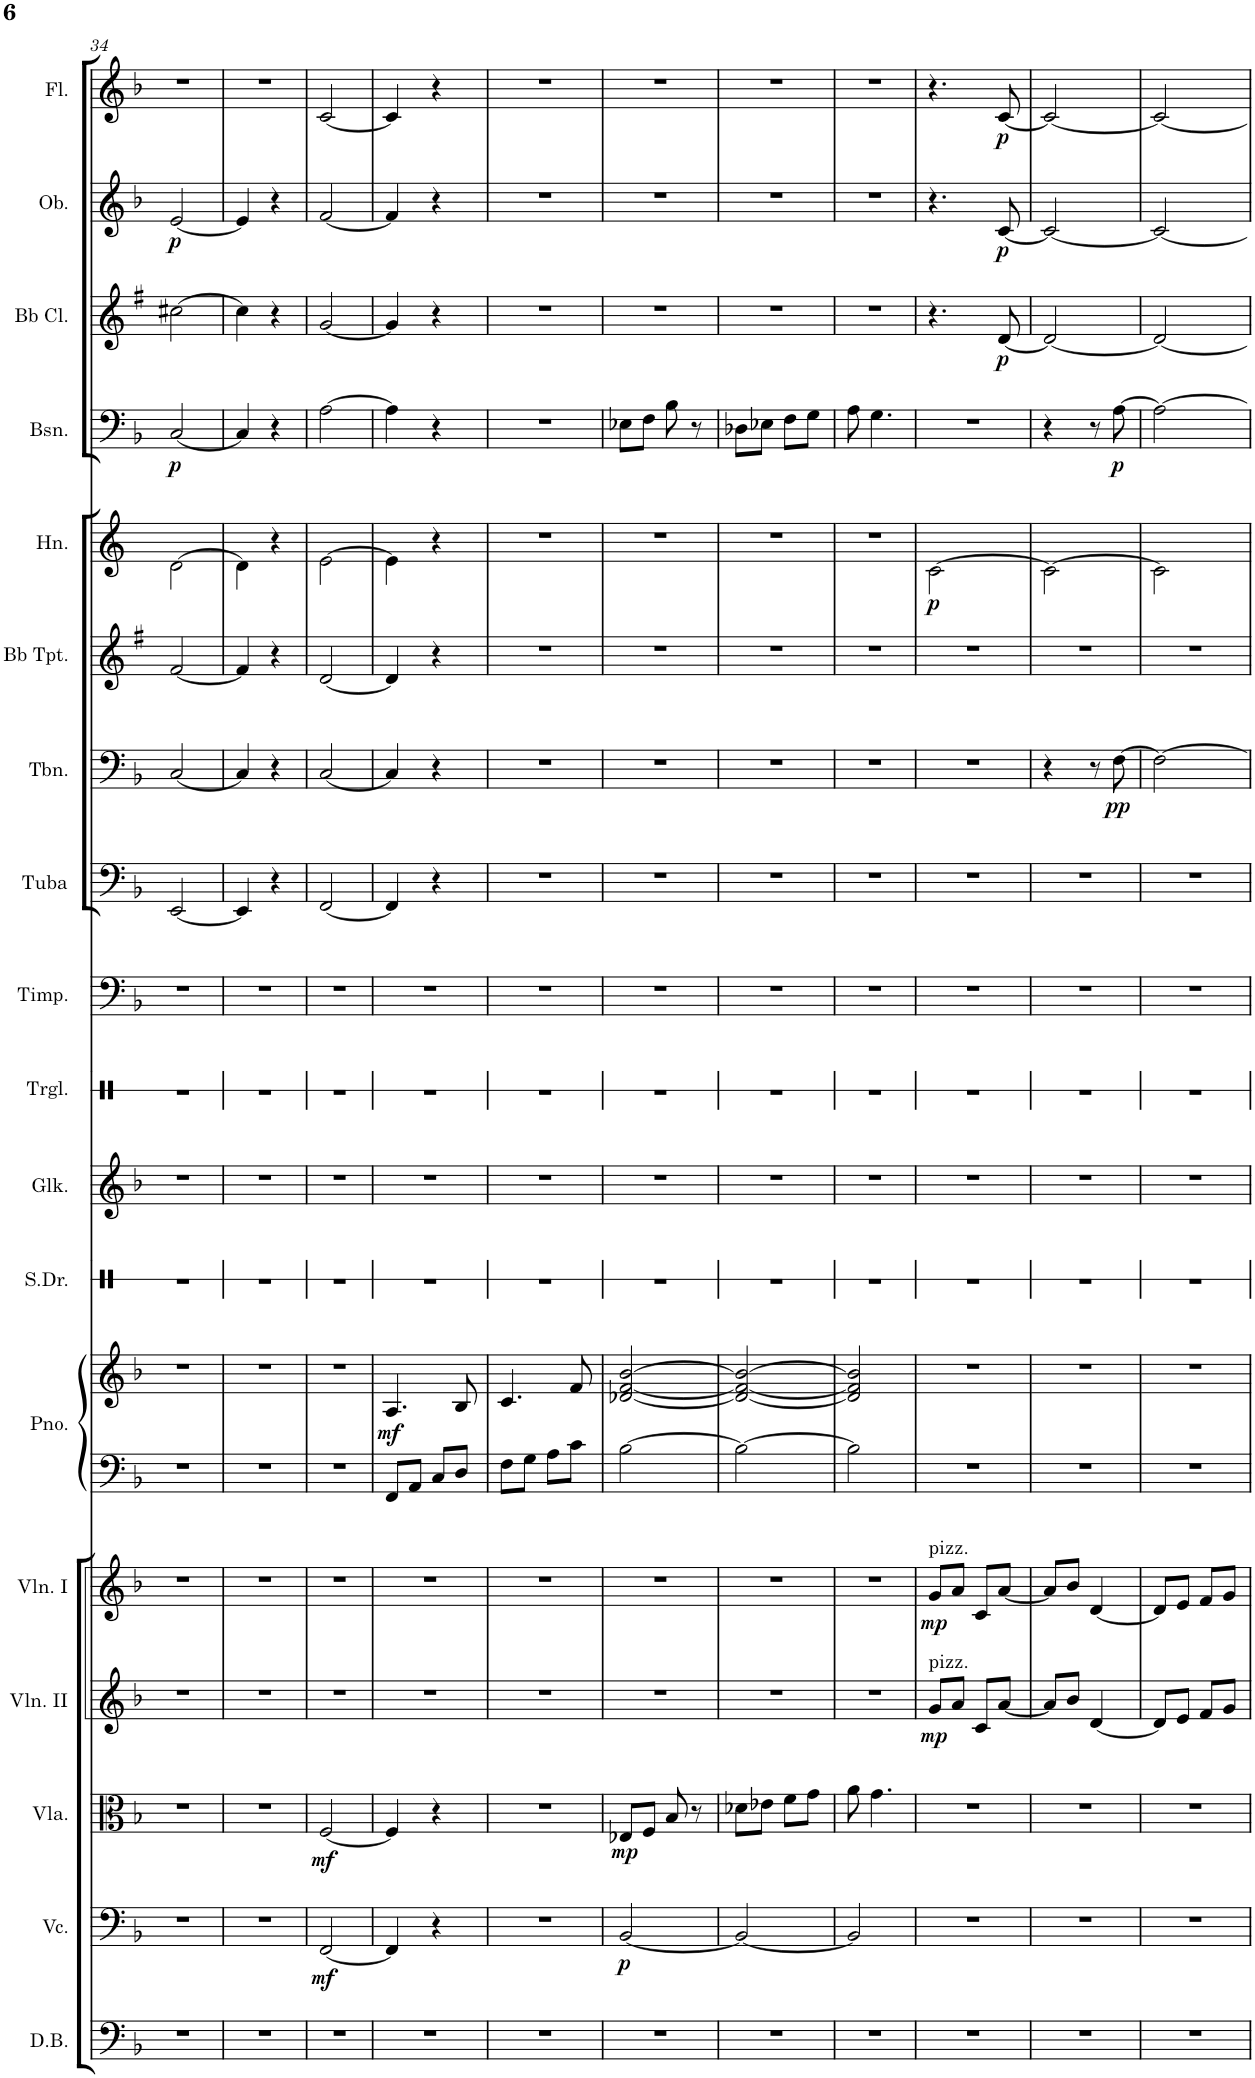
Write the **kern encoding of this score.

**kern	**kern	**dynam	**kern	**dynam	**kern	**dynam	**kern	**dynam	**kern	**kern	**dynam	**kern	**kern	**kern	**kern	**kern	**kern	**dynam	**kern	**kern	**dynam	**kern	**dynam	**kern	**dynam	**kern	**dynam	**kern	**dynam
*part18	*part17	*part17	*part16	*part16	*part15	*part15	*part14	*part14	*part13	*part13	*part13	*part12	*part11	*part10	*part9	*part8	*part7	*part7	*part6	*part5	*part5	*part4	*part4	*part3	*part3	*part2	*part2	*part1	*part1
*staff19	*staff18	*staff18	*staff17	*staff17	*staff16	*staff16	*staff15	*staff15	*staff14	*staff13	*staff13/14	*staff12	*staff11	*staff10	*staff9	*staff8	*staff7	*staff7	*staff6	*staff5	*staff5	*staff4	*staff4	*staff3	*staff3	*staff2	*staff2	*staff1	*staff1
*I"Double Bass	*I"Cello	*	*I"Viola	*	*I"Violin II	*	*I"Violin I	*	*I"Piano	*	*	*I"Snare Drum	*I"Glockenspiel	*I"Triangle	*I"Timpani	*I"Tuba	*I"Trombone	*	*I"Trumpet in Bb	*I"Horn in F	*	*I"Bassoon	*	*I"Clarinet in Bb	*	*I"Oboe	*	*I"Flute	*
*I'D.B.	*	*	*I'Vla.	*	*I'Vln. II	*	*I'Vln. I	*	*I'Pno.	*	*	*I'S.Dr.	*I'Glk.	*I'Trgl.	*I'Timp.	*I'Tuba	*I'Tbn.	*	*	*I'Hn.	*	*I'Bsn.	*	*	*	*I'Ob.	*	*I'Fl.	*
!!LO:PB:g=z
*clefF4	*clefF4	*	*clefC3	*	*clefG2	*	*clefG2	*	*clefF4	*clefG2	*	*clefX	*clefG2	*clefX	*clefF4	*clefF4	*clefF4	*	*clefG2	*clefG2	*	*clefF4	*	*clefG2	*	*clefG2	*	*clefG2	*
*Trd7c12	*	*	*	*	*	*	*	*	*	*	*	*	*Trd-14c-24	*	*	*	*	*	*Trd1c2	*Trd4c7	*	*	*	*Trd1c2	*	*	*	*	*
*k[b-]	*k[b-]	*	*k[b-]	*	*k[b-]	*	*k[b-]	*	*k[b-]	*k[b-]	*	*k[b-]	*k[b-]	*k[b-]	*k[b-]	*k[b-]	*k[b-]	*	*k[f#]	*k[]	*	*k[b-]	*	*k[f#]	*	*k[b-]	*	*k[b-]	*
*F:	*F:	*	*F:	*	*F:	*	*F:	*	*F:	*F:	*	*F:	*F:	*F:	*F:	*F:	*F:	*	*G:	*	*	*F:	*	*G:	*	*F:	*	*F:	*
*M2/4	*M2/4	*	*M2/4	*	*M2/4	*	*M2/4	*	*M2/4	*M2/4	*	*M2/4	*M2/4	*M2/4	*M2/4	*M2/4	*M2/4	*	*M2/4	*M2/4	*	*M2/4	*	*M2/4	*	*M2/4	*	*M2/4	*
=34	=34	=34	=34	=34	=34	=34	=34	=34	=34	=34	=34	=34	=34	=34	=34	=34	=34	=34	=34	=34	=34	=34	=34	=34	=34	=34	=34	=34	=34
!	!	!	!	!	!	!	!	!	!	!	!	!	!	!	!	!	!	!	!	!	!	!	!LO:DY:b	!	!	!	!LO:DY:b	!	!
2r	2r	.	2r	.	2r	.	2r	.	2r	2r	.	2r	2r	2r	2r	[2EE/	[2C/	.	[2f#/	[2d\	.	[2C/	p	[2cc#X\	.	[2e/	p	2r	.
=35	=35	=35	=35	=35	=35	=35	=35	=35	=35	=35	=35	=35	=35	=35	=35	=35	=35	=35	=35	=35	=35	=35	=35	=35	=35	=35	=35	=35	=35
2r	2r	.	2r	.	2r	.	2r	.	2r	2r	.	2r	2r	2r	2r	4EE/]	4C/]	.	4f#/]	4d\]	.	4C/]	.	4cc#\]	.	4e/]	.	2r	.
.	.	.	.	.	.	.	.	.	.	.	.	.	.	.	.	4r	4r	.	4r	4r	.	4r	.	4r	.	4r	.	.	.
=36	=36	=36	=36	=36	=36	=36	=36	=36	=36	=36	=36	=36	=36	=36	=36	=36	=36	=36	=36	=36	=36	=36	=36	=36	=36	=36	=36	=36	=36
!	!	!LO:DY:b	!	!LO:DY:b	!	!	!	!	!	!	!	!	!	!	!	!	!	!	!	!	!	!	!	!	!	!	!	!	!
2r	[2FF/	mf	[2F/	mf	2r	.	2r	.	2r	2r	.	2r	2r	2r	2r	[2FF/	[2C/	.	[2d/	[2e\	.	[2A\	.	[2g/	.	[2f/	.	[2c/	.
=37	=37	=37	=37	=37	=37	=37	=37	=37	=37	=37	=37	=37	=37	=37	=37	=37	=37	=37	=37	=37	=37	=37	=37	=37	=37	=37	=37	=37	=37
!	!	!	!	!	!	!	!	!	!	!	!LO:DY:a=2	!	!	!	!	!	!	!	!	!	!	!	!	!	!	!	!	!	!
2r	4FF/]	.	4F/]	.	2r	.	2r	.	8FF/L	4.A/	mf	2r	2r	2r	2r	4FF/]	4C/]	.	4d/]	4e\]	.	4A\]	.	4g/]	.	4f/]	.	4c/]	.
.	.	.	.	.	.	.	.	.	8AA/J	.	.	.	.	.	.	.	.	.	.	.	.	.	.	.	.	.	.	.	.
.	4r	.	4r	.	.	.	.	.	8C/L	.	.	.	.	.	.	4r	4r	.	4r	4r	.	4r	.	4r	.	4r	.	4r	.
.	.	.	.	.	.	.	.	.	8D/J	8B-/	.	.	.	.	.	.	.	.	.	.	.	.	.	.	.	.	.	.	.
=38	=38	=38	=38	=38	=38	=38	=38	=38	=38	=38	=38	=38	=38	=38	=38	=38	=38	=38	=38	=38	=38	=38	=38	=38	=38	=38	=38	=38	=38
2r	2r	.	2r	.	2r	.	2r	.	8F\L	4.c/	.	2r	2r	2r	2r	2r	2r	.	2r	2r	.	2r	.	2r	.	2r	.	2r	.
.	.	.	.	.	.	.	.	.	8G\J	.	.	.	.	.	.	.	.	.	.	.	.	.	.	.	.	.	.	.	.
.	.	.	.	.	.	.	.	.	8A\L	.	.	.	.	.	.	.	.	.	.	.	.	.	.	.	.	.	.	.	.
.	.	.	.	.	.	.	.	.	8c\J	8f/	.	.	.	.	.	.	.	.	.	.	.	.	.	.	.	.	.	.	.
=39	=39	=39	=39	=39	=39	=39	=39	=39	=39	=39	=39	=39	=39	=39	=39	=39	=39	=39	=39	=39	=39	=39	=39	=39	=39	=39	=39	=39	=39
!	!	!LO:DY:b	!	!LO:DY:b	!	!	!	!	!	!	!	!	!	!	!	!	!	!	!	!	!	!	!	!	!	!	!	!	!
2r	[2BB-/	p	8E-X/L	mp	2r	.	2r	.	[2B-\	[2d-X/ [2f/ [2b-/	.	2r	2r	2r	2r	2r	2r	.	2r	2r	.	8E-X\L	.	2r	.	2r	.	2r	.
.	.	.	8F/J	.	.	.	.	.	.	.	.	.	.	.	.	.	.	.	.	.	.	8F\J	.	.	.	.	.	.	.
.	.	.	8B-/	.	.	.	.	.	.	.	.	.	.	.	.	.	.	.	.	.	.	8B-\	.	.	.	.	.	.	.
.	.	.	8r	.	.	.	.	.	.	.	.	.	.	.	.	.	.	.	.	.	.	8r	.	.	.	.	.	.	.
=40	=40	=40	=40	=40	=40	=40	=40	=40	=40	=40	=40	=40	=40	=40	=40	=40	=40	=40	=40	=40	=40	=40	=40	=40	=40	=40	=40	=40	=40
2r	2BB-/_	.	8d-X\L	.	2r	.	2r	.	2B-\_	2d-/_ 2f/_ 2b-/_	.	2r	2r	2r	2r	2r	2r	.	2r	2r	.	8D-X\L	.	2r	.	2r	.	2r	.
.	.	.	8e-X\J	.	.	.	.	.	.	.	.	.	.	.	.	.	.	.	.	.	.	8E-X\J	.	.	.	.	.	.	.
.	.	.	8f\L	.	.	.	.	.	.	.	.	.	.	.	.	.	.	.	.	.	.	8F\L	.	.	.	.	.	.	.
.	.	.	8g\J	.	.	.	.	.	.	.	.	.	.	.	.	.	.	.	.	.	.	8G\J	.	.	.	.	.	.	.
=41	=41	=41	=41	=41	=41	=41	=41	=41	=41	=41	=41	=41	=41	=41	=41	=41	=41	=41	=41	=41	=41	=41	=41	=41	=41	=41	=41	=41	=41
2r	2BB-/]	.	8a\	.	2r	.	2r	.	2B-\]	2d-/] 2f/] 2b-/]	.	2r	2r	2r	2r	2r	2r	.	2r	2r	.	8A\	.	2r	.	2r	.	2r	.
.	.	.	4.g\	.	.	.	.	.	.	.	.	.	.	.	.	.	.	.	.	.	.	4.G\	.	.	.	.	.	.	.
=42	=42	=42	=42	=42	=42	=42	=42	=42	=42	=42	=42	=42	=42	=42	=42	=42	=42	=42	=42	=42	=42	=42	=42	=42	=42	=42	=42	=42	=42
!	!	!	!	!	!	!	!LO:TX:a:t=pizz.	!	!	!	!	!	!	!	!	!	!	!	!	!	!	!	!	!	!	!	!	!	!
!	!	!	!	!	!LO:TX:a:t=pizz.	!	!	!	!	!	!	!	!	!	!	!	!	!	!	!	!	!	!	!	!	!	!	!	!
!	!	!	!	!	!	!LO:DY:b	!	!LO:DY:b	!	!	!	!	!	!	!	!	!	!	!	!	!LO:DY:b	!	!	!	!	!	!	!	!
2r	2r	.	2r	.	8g/L	mp	8g/L	mp	2r	2r	.	2r	2r	2r	2r	2r	2r	.	2r	[2c\	p	2r	.	4.r	.	4.r	.	4.r	.
.	.	.	.	.	8a/J	.	8a/J	.	.	.	.	.	.	.	.	.	.	.	.	.	.	.	.	.	.	.	.	.	.
.	.	.	.	.	8c/L	.	8c/L	.	.	.	.	.	.	.	.	.	.	.	.	.	.	.	.	.	.	.	.	.	.
!	!	!	!	!	!	!	!	!	!	!	!	!	!	!	!	!	!	!	!	!	!	!	!	!	!LO:DY:b	!	!LO:DY:b	!	!LO:DY:b
.	.	.	.	.	[8a/J	.	[8a/J	.	.	.	.	.	.	.	.	.	.	.	.	.	.	.	.	[8d/	p	[8c/	p	[8c/	p
=43	=43	=43	=43	=43	=43	=43	=43	=43	=43	=43	=43	=43	=43	=43	=43	=43	=43	=43	=43	=43	=43	=43	=43	=43	=43	=43	=43	=43	=43
2r	2r	.	2r	.	8a/L]	.	8a/L]	.	2r	2r	.	2r	2r	2r	2r	2r	4r	.	2r	2c\_	.	4r	.	2d/_	.	2c/_	.	2c/_	.
.	.	.	.	.	8b-/J	.	8b-/J	.	.	.	.	.	.	.	.	.	.	.	.	.	.	.	.	.	.	.	.	.	.
.	.	.	.	.	[4d/	.	[4d/	.	.	.	.	.	.	.	.	.	8r	.	.	.	.	8r	.	.	.	.	.	.	.
!	!	!	!	!	!	!	!	!	!	!	!	!	!	!	!	!	!	!LO:DY:b	!	!	!	!	!LO:DY:b	!	!	!	!	!	!
.	.	.	.	.	.	.	.	.	.	.	.	.	.	.	.	.	[8F\	pp	.	.	.	[8A\	p	.	.	.	.	.	.
=44	=44	=44	=44	=44	=44	=44	=44	=44	=44	=44	=44	=44	=44	=44	=44	=44	=44	=44	=44	=44	=44	=44	=44	=44	=44	=44	=44	=44	=44
2r	2r	.	2r	.	8d/L]	.	8d/L]	.	2r	2r	.	2r	2r	2r	2r	2r	2F\_	.	2r	2c\]	.	2A\_	.	2d/_	.	2c/_	.	2c/_	.
.	.	.	.	.	8e/J	.	8e/J	.	.	.	.	.	.	.	.	.	.	.	.	.	.	.	.	.	.	.	.	.	.
.	.	.	.	.	8f/L	.	8f/L	.	.	.	.	.	.	.	.	.	.	.	.	.	.	.	.	.	.	.	.	.	.
.	.	.	.	.	8g/J	.	8g/J	.	.	.	.	.	.	.	.	.	.	.	.	.	.	.	.	.	.	.	.	.	.
=	=	=	=	=	=	=	=	=	=	=	=	=	=	=	=	=	=	=	=	=	=	=	=	=	=	=	=	=	=
*-	*-	*-	*-	*-	*-	*-	*-	*-	*-	*-	*-	*-	*-	*-	*-	*-	*-	*-	*-	*-	*-	*-	*-	*-	*-	*-	*-	*-	*-
